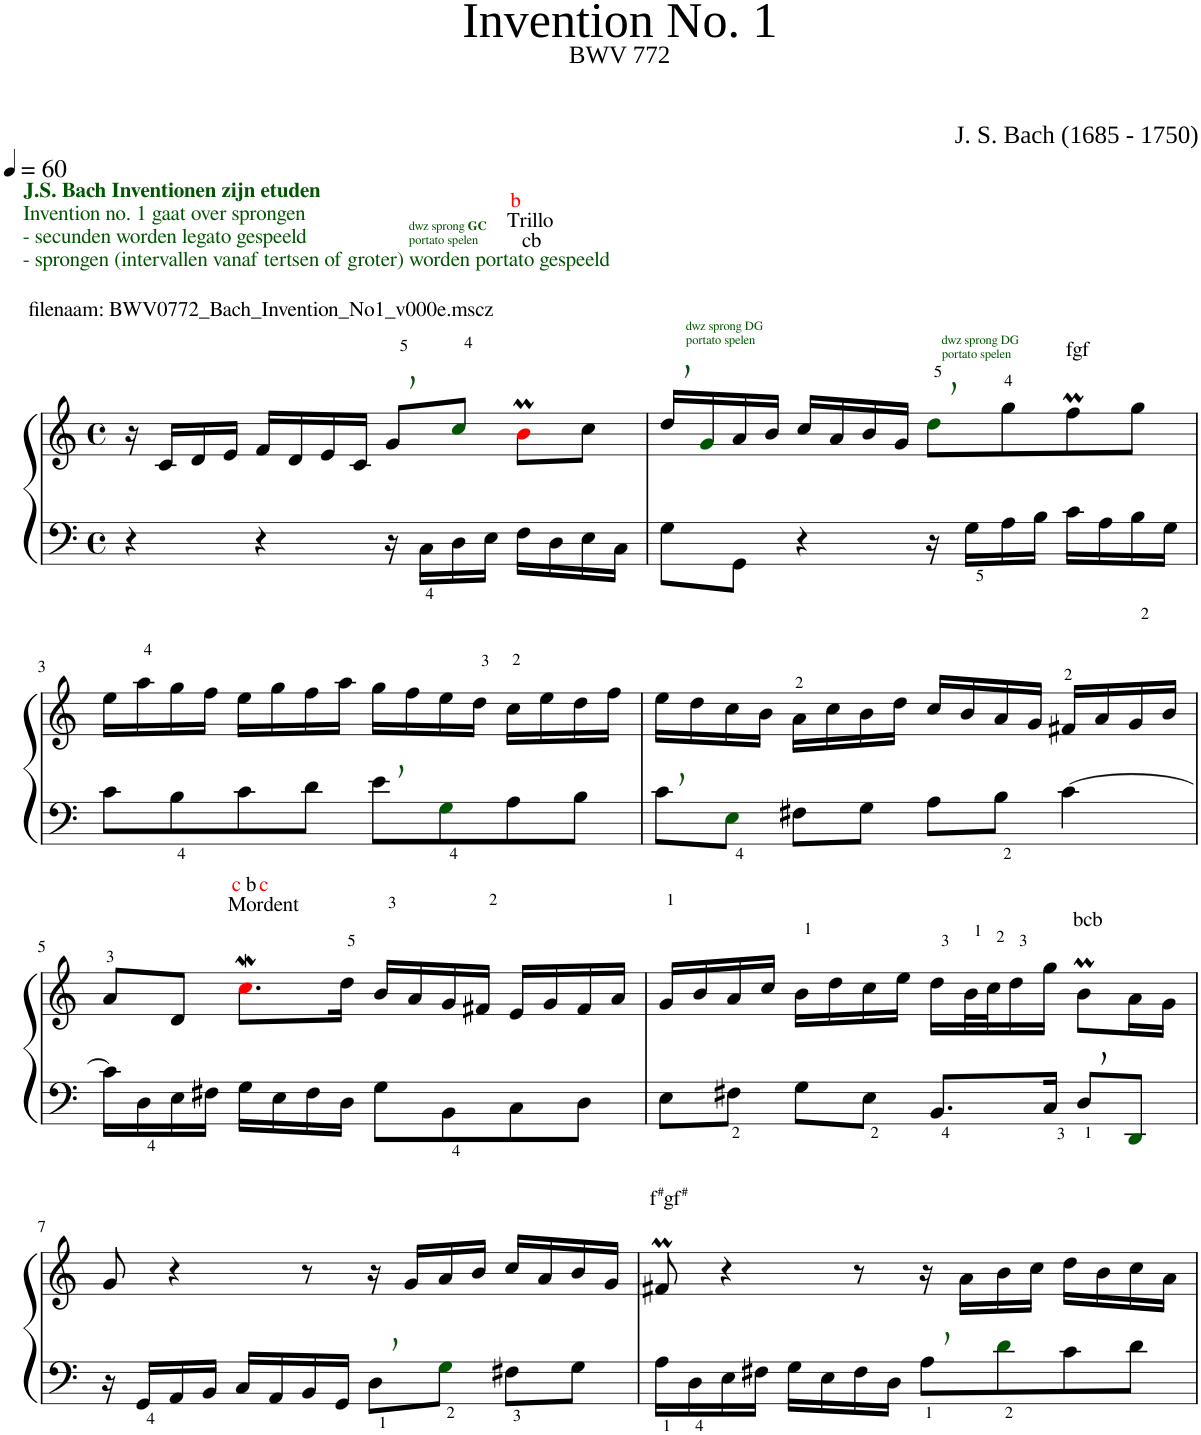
**kern	**kern
*part1	*part1
*staff2	*staff1
*I"Piano	*
*I'Pno	*
*clefF4	*clefG2
*k[]	*k[]
*M4/4	*M4/4
*met(c)	*met(c)
*MM60	*MM60
=1	=1
4r	16r
!	!LO:TX:a:t=filenaam&colon; BWV0772_Bach_Invention_No1_v000e.mscz
!	!LO:TX:a:B:color=#005500:t=J.S. Bach Inventionen zijn etuden
!	!LO:TX:a:t=Invention no. 1 gaat over sprongen
!	!LO:TX:a:t=- secunden worden legato gespeeld
!	!LO:TX:a:t=- sprongen (intervallen vanaf tertsen of groter) worden portato gespeeld
.	16c/LL
.	16d/
.	16e/JJ
4r	16f/LL
.	16d/
.	16e/
.	16c/JJ
!	!LO:TX:a:color=#005500:t=dwz sprong
!	!LO:TX:a:B:t=GC
!	!LO:TX:a:t=portato spelen
16r	8g,/L
16C\LL	.
16D\	8cci/J
16E\JJ	.
!	!LO:TX:a:t=cb
!	!LO:TX:a:t=Trillo
!	!LO:TX:a:color=#FF0000:t=b
16F\LL	8bmj\L
16D\	.
16E\	8cc\J
16C\JJ	.
=2	=2
!	!LO:TX:a:color=#005500:t=dwz sprong DG
!	!LO:TX:a:t=portato spelen
8G\L	16dd,/LL
.	16gi/
8GG\J	16a/
.	16b/JJ
4r	16cc/LL
.	16a/
.	16b/
.	16g/JJ
!	!LO:TX:a:color=#005500:t=dwz sprong DG
!	!LO:TX:a:t=portato spelen
16r	8dd,i\L
16G\LL	.
16A\	8gg\
16B\JJ	.
!	!LO:TX:a:t=fgf
16c\LL	8ffM\
16A\	.
16B\	8gg\J
16G\JJ	.
!!LO:LB:g=z
=3	=3
8c\L	16ee\LL
.	16aa\
8B\	16gg\
.	16ff\JJ
8c\	16ee\LL
.	16gg\
8d\J	16ff\
.	16aa\JJ
8e,\L	16gg\LL
.	16ff\
8Gi\	16ee\
.	16dd\JJ
8A\	16cc\LL
.	16ee\
8B\J	16dd\
.	16ff\JJ
=4	=4
8c,\L	16ee\LL
.	16dd\
8Ei\J	16cc\
.	16b\JJ
8F#X\L	16a\LL
.	16cc\
8G\J	16b\
.	16dd\JJ
8A\L	16cc/LL
.	16b/
8B\J	16a/
.	16g/JJ
[4c\	16f#X/LL
.	16a/
.	16g/
.	16b/JJ
!!LO:LB:g=z
=5	=5
16c\LL]	8a/L
16D\	.
16E\	8d/J
16F#X\JJ	.
!	!LO:TX:a:t=Mordent
!	!LO:TX:a:color=#FF0000:t=c
!	!LO:TX:a:t=b
!	!LO:TX:a:color=#FF0000:t=c
16G\LL	8.ccwj\L
16E\	.
16F#\	.
16D\JJ	16dd\Jk
8G\L	16b/LL
.	16a/
8BB\	16g/
.	16f#X/JJ
8C\	16e/LL
.	16g/
8D\J	16f#/
.	16a/JJ
=6	=6
8E\L	16g/LL
.	16b/
8F#X\J	16a/
.	16cc/JJ
8G\L	16b\LL
.	16dd\
8E\J	16cc\
.	16ee\JJ
8.BB/L	16dd\LL
.	32b\L
.	32cc\J
.	16dd\
16C/Jk	16gg\JJ
!	!LO:TX:a:t=bcb
8D,/L	8bm\L
8DDi/J	16a\L
.	16g\JJ
!!LO:LB:g=z
=7	=7
16r	8g/
16GG/LL	.
16AA/	4r
16BB/JJ	.
16C/LL	.
16AA/	.
16BB/	8r
16GG/JJ	.
8D,\L	16r
.	16g/LL
8Gi\J	16a/
.	16b/JJ
8F#X\L	16cc/LL
.	16a/
8G\J	16b/
.	16g/JJ
=8	=8
!	!LO:TX:a:t=f
!	!LO:TX:a:t=#
!	!LO:TX:a:t=gf
!	!LO:TX:a:t=#
16A\LL	8f#Xm/
16D\	.
16E\	4r
16F#X\JJ	.
16G\LL	.
16E\	.
16F#\	8r
16D\JJ	.
8A,\L	16r
.	16a\LL
8di\	16b\
.	16cc\JJ
8c\	16dd\LL
.	16b\
8d\J	16cc\
.	16a\JJ
=	=
*-	*-
